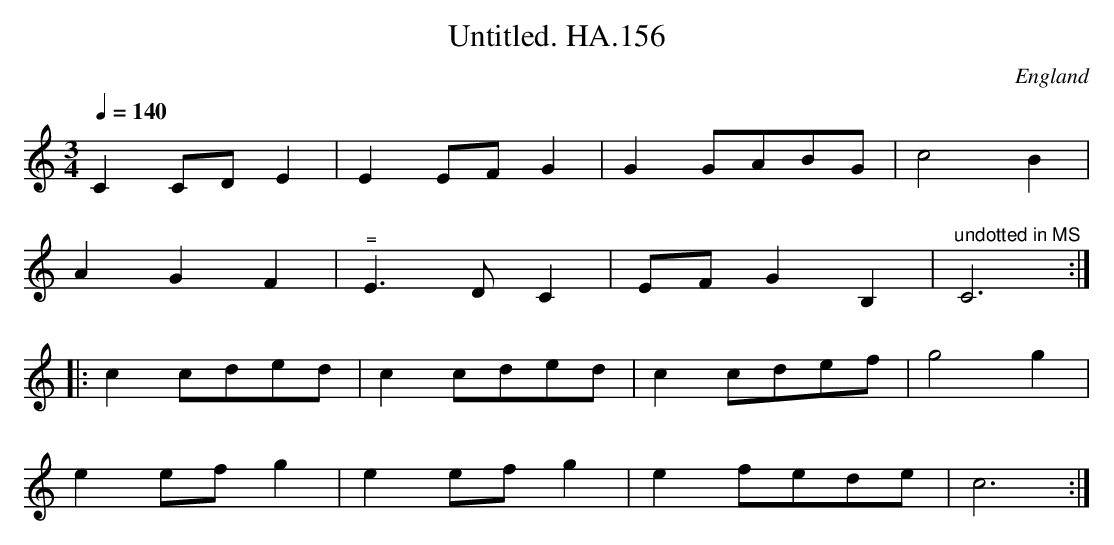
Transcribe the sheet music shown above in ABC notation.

X:1
T:Untitled. HA.156
L:1/8
M:3/4
O:England
Q:1/4=140
K:C
C2 CD E2|E2 EF G2|G2 GABG|c4B2|!
A2G2F2|"^="E3DC2|EF G2B,2|"^undotted in MS"C6:|!
|:c2 cded|c2 cded|c2 cdef|g4g2|!
e2 ef g2|e2 ef g2|e2 fede|c6:|
